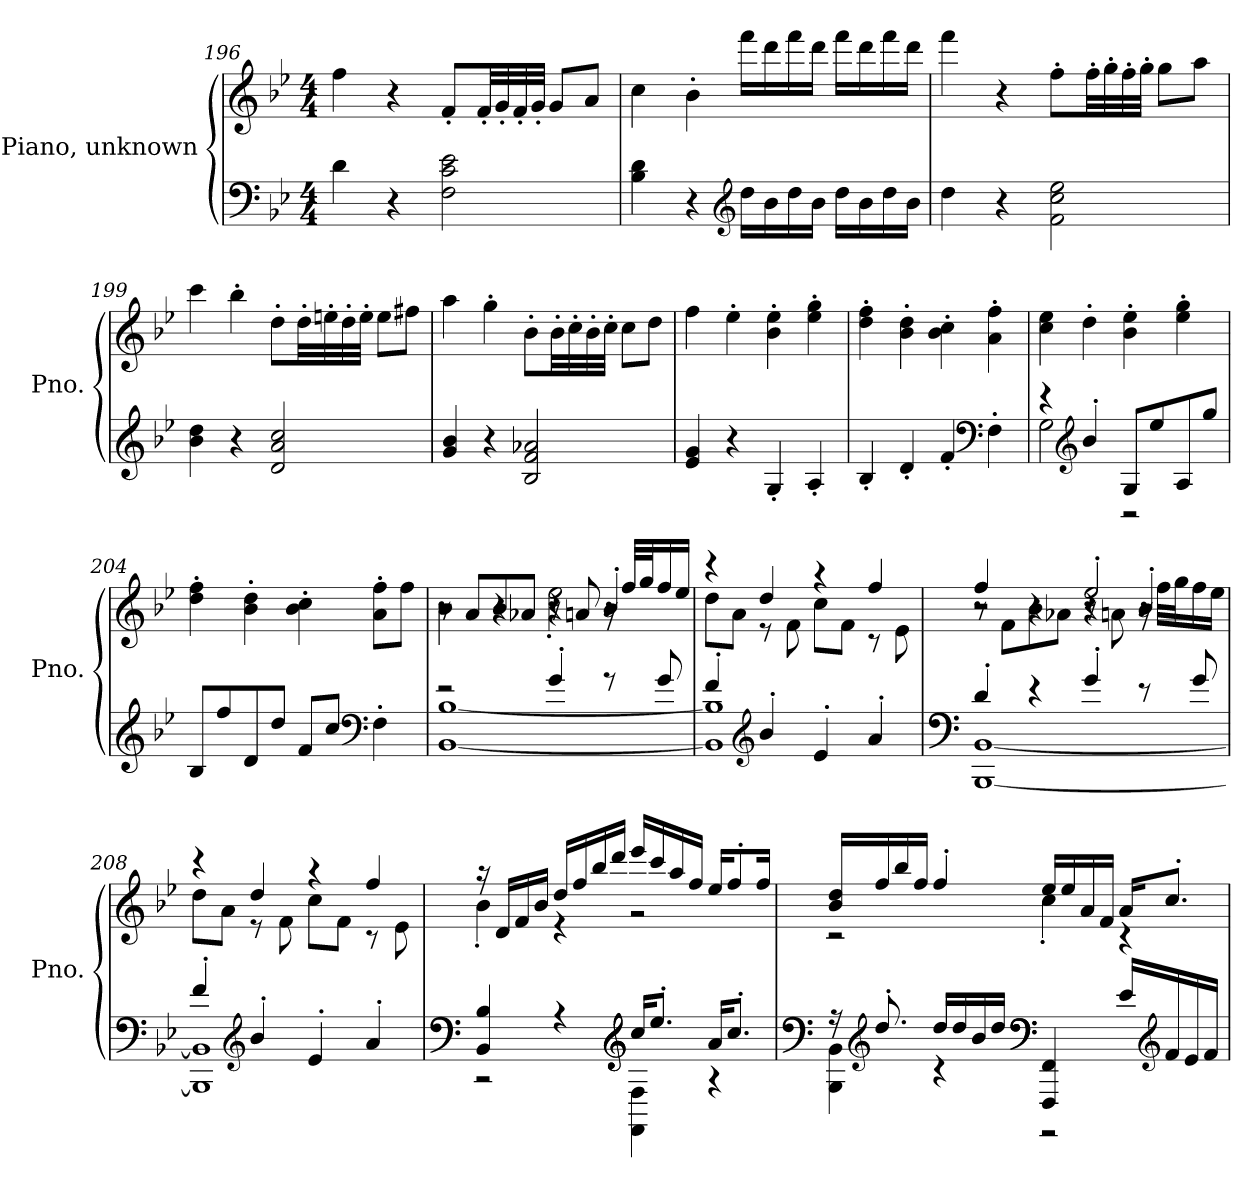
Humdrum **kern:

**kern	**kern
*part1	*part1
*staff2	*staff1
*I"Piano, unknown	*
*I'Pno.	*
*clefF4	*clefG2
*k[b-e-]	*k[b-e-]
*M4/4	*M4/4
=196	=196
4d\	4ff\
4r	4r
2F\ 2c\ 2e-\	8f'/L
.	32f'/LL
.	32g'/
.	32f'/
.	32g'/JJJ
.	8g/L
.	8a/J
!!LO:LB:g=z
=197	=197
4B-\ 4d\	4cc\
4r	4b-'\
*clefG2	*
16dd\LL	16fff\LL
16b-\	16ddd\
16dd\	16fff\
16b-\JJ	16ddd\JJ
16dd\LL	16fff\LL
16b-\	16ddd\
16dd\	16fff\
16b-\JJ	16ddd\JJ
=198	=198
4dd\	4fff\
4r	4r
2f\ 2cc\ 2ee-\	8ff'\L
.	32ff'\LL
.	32gg'\
.	32ff'\
.	32gg'\JJJ
.	8gg\L
.	8aa\J
=199	=199
4b-\ 4dd\	4ccc\
4r	4bb-'\
2d/ 2a/ 2cc/	8dd'\L
.	32dd'\LL
.	32een'\
.	32dd'\
.	32ee'\JJJ
.	8ee\L
.	8ff#X\J
=200	=200
4g/ 4b-/	4aa\
4r	4gg'\
2B-/ 2f/ 2a-X/	8b-'\L
.	32b-'\LL
.	32cc'\
.	32b-'\
.	32cc'\JJJ
.	8cc\L
.	8dd\J
!!LO:LB:g=z
=201	=201
4e-/ 4g/	4ff\
4r	4ee-'\
4G'/	4b-\' 4ee-\'
4A'/	4ee-\' 4gg\'
=202	=202
4B-'/	4dd\' 4ff\'
4d'/	4b-\' 4dd\'
4f'/	4b-\' 4cc\'
*clefF4	*
4F'\	4a\' 4ff\'
=203	=203
*^	*
4r	2G\	4cc\ 4ee-\
*clefG2	*	*
4b-'/	.	4dd'\
8G/L	2r	4b-\' 4ee-\'
8ee-/	.	.
8A/	.	4ee-\' 4gg\'
8gg/J	.	.
*v	*v	*
=204	=204
8B-/L	4dd\' 4ff\'
8ff/	.
8d/	4b-\' 4dd\'
8dd/J	.
8f/L	4b-\' 4cc\'
8cc/J	.
*clefF4	*
4F'\	8a\' 8ff\'L
.	8ff\J
=205	=205
*^	*^
*	*	*	*^
2r	[1BB- [1B-	8r	4b-\	2r
.	.	8a/L	.	.
.	.	8b-/	4r	.
.	.	8a-X/J	.	.
4g'/	.	8r	2ee-'\	4r
.	.	8an/	.	.
8r	.	16r	.	4b-'/
.	.	32ff/LLL	.	.
.	.	32gg/J	.	.
8g/	.	16ff/	.	.
.	.	16ee-/JJ	.	.
*	*	*	*v	*v
!!LO:PB:g=z
=206	=206	=206	=206
4f'/	1BB-] 1B-]	4r	8dd\L
.	.	.	8a\J
*clefG2	*	*	*
4b-'/	.	4dd/	8r
.	.	.	8f\
4e-'/	.	4r	8cc\L
.	.	.	8f\J
4a'/	.	4ff/	8r
.	.	.	8e-\
*	*	*v	*v
=207	=207	=207
*clefF4	*	*
*	*	*^
*	*	*	*^
4d'/	[1BBB- [1BB-	4ff/	8r	2r
.	.	.	8f\L	.
4r	.	4r	8b-\	.
.	.	.	8a-X\J	.
4g'/	.	2ee-'/	8r	4r
.	.	.	8an\	.
8r	.	.	16r	4b-'/
.	.	.	32ff\LLL	.
.	.	.	32gg\J	.
8g/	.	.	16ff\	.
.	.	.	16ee-\JJ	.
*	*	*	*v	*v
=208	=208	=208	=208
4f'/	1BBB-] 1BB-]	4r	8dd\L
.	.	.	8a\J
*clefG2	*	*	*
4b-'/	.	4dd/	8r
.	.	.	8f\
4e-'/	.	4r	8cc\L
.	.	.	8f\J
4a'/	.	4ff/	8r
.	.	.	8e-\
!!LO:LB:g=z	!!
=209	=209	=209	=209
*clefF4	*	*	*
4BB-/ 4B-/	2r	16r	4b-'\
.	.	16d/LL	.
.	.	16f/	.
.	.	16b-/JJ	.
4r	.	16dd/LL	4r
.	.	16ff/	.
.	.	16bb-/	.
.	.	16ddd/JJ	.
*clefG2	*	*	*
16cc/KL	4FF\ 4F\	16eee-/LL	2r
8.ee-'/J	.	16ccc/	.
.	.	16aa/	.
.	.	16ff/JJ	.
16a/KL	4r	16ee-/KL	.
8.cc'/J	.	8ff'/	.
.	.	16ff/Jk	.
=210	=210	=210	=210
*clefF4	*	*	*
16r	4BBB-\ 4BB-\	16b-/ 16dd/LL	2r
*clefG2	*	*	*
8.dd'/	.	16ff/	.
.	.	16bb-/	.
.	.	16ff/JJ	.
16dd/LL	4r	4ff'/	.
16dd/	.	.	.
16b-/	.	.	.
16dd/JJ	.	.	.
*clefF4	*	*	*
4FFF/ 4FF/	2r	16ee-/LL	4cc'\
.	.	16ee-/	.
.	.	16a/	.
.	.	16f/JJ	.
16e-/LL	.	16a/KL	4r
*clefG2	*	*	*
16f/	.	8.cc'/J	.
16e-/	.	.	.
16f/JJ	.	.	.
*v	*v	*	*
*	*v	*v
=	=
*-	*-
